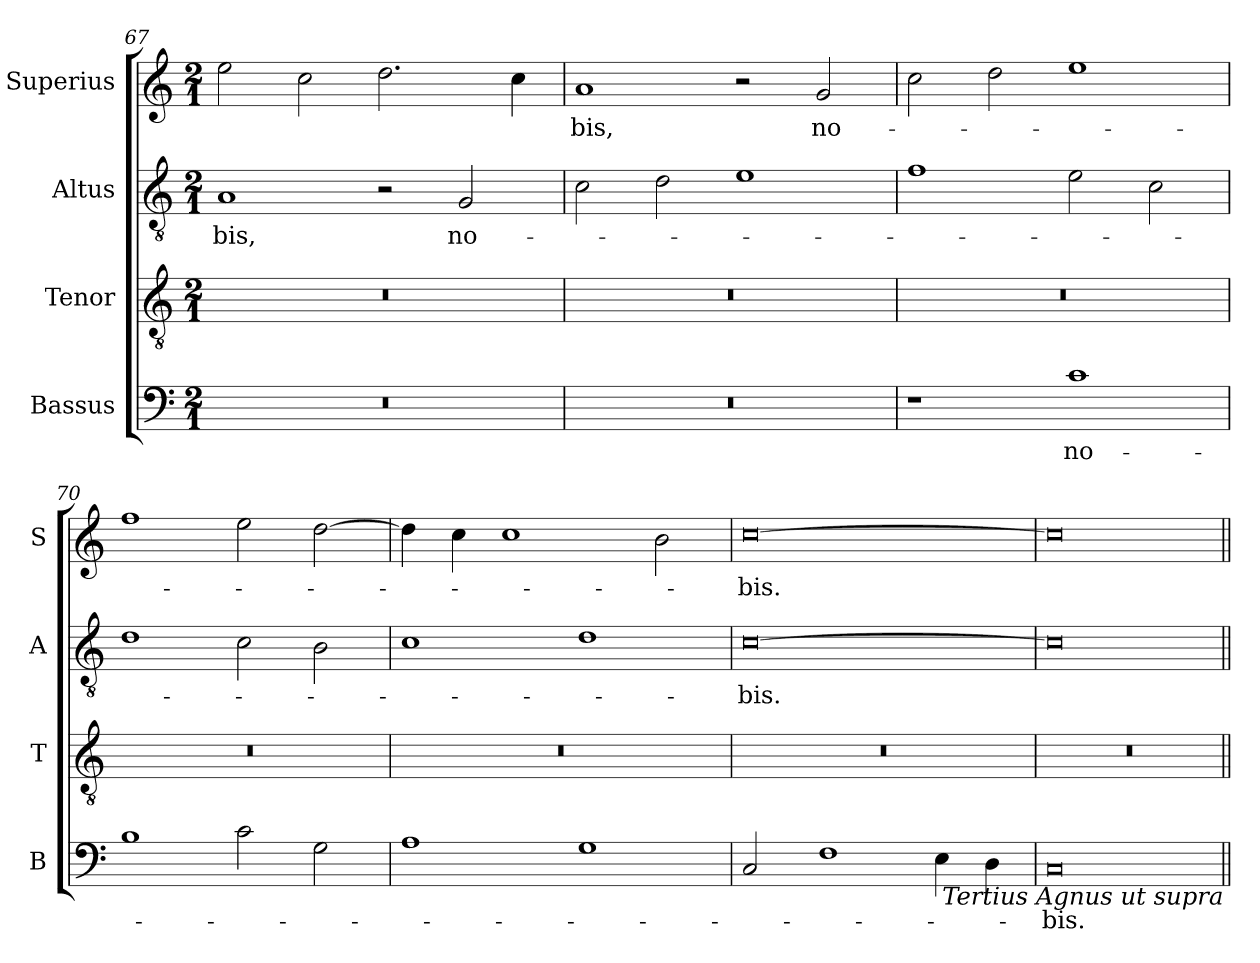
**kern	**text	**kern	**kern	**text	**kern	**text
*part4	*part4	*part3	*part2	*part2	*part1	*part1
*staff4	*staff4	*staff3	*staff2	*staff2	*staff1	*staff1
*I"Bassus	*	*I"Tenor	*I"Altus	*	*I"Superius	*
*I'B	*	*I'T	*I'A	*	*I'S	*
*clefF4	*	*clefGv2	*clefGv2	*	*clefG2	*
*k[]	*	*k[]	*k[]	*	*k[]	*
*M2/1	*	*M2/1	*M2/1	*	*M2/1	*
=67	=67	=67	=67	=67	=67	=67
0r	.	0r	1A	-bis,	2ee\	.
.	.	.	.	.	2cc\	.
.	.	.	2r	.	2.dd\	.
.	.	.	2G/	no-	.	.
.	.	.	.	.	4cc\	.
=68	=68	=68	=68	=68	=68	=68
0r	.	0r	2c\	.	1a	-bis,
.	.	.	2d\	.	.	.
.	.	.	1e	.	2r	.
.	.	.	.	.	2g/	no-
=69	=69	=69	=69	=69	=69	=69
1r	.	0r	1f	.	2cc\	.
.	.	.	.	.	2dd\	.
1c	no-	.	2e\	.	1ee	.
.	.	.	2c\	.	.	.
=70	=70	=70	=70	=70	=70	=70
1B	.	0r	1d	.	1ff	.
2c\	.	.	2c\	.	2ee\	.
2G\	.	.	2B\	.	[2dd\	.
=71	=71	=71	=71	=71	=71	=71
1A	.	0r	1c	.	4dd\]	.
.	.	.	.	.	4cc\	.
.	.	.	.	.	1cc	.
1G	.	.	1d	.	.	.
.	.	.	.	.	2b\	.
=72	=72	=72	=72	=72	=72	=72
2C/	.	0r	[0c	-bis.	[0cc	-bis.
1F	.	.	.	.	.	.
4E\	.	.	.	.	.	.
4D\	.	.	.	.	.	.
=73	=73	=73	=73	=73	=73	=73
0C	-bis.	0r	0c]	.	0cc]	.
!LO:TX:b:i:rj:t=Tertius Agnus ut supra	!	!	!	!	!	!
=||	=||	=||	=||	=||	=||	=||
*-	*-	*-	*-	*-	*-	*-
